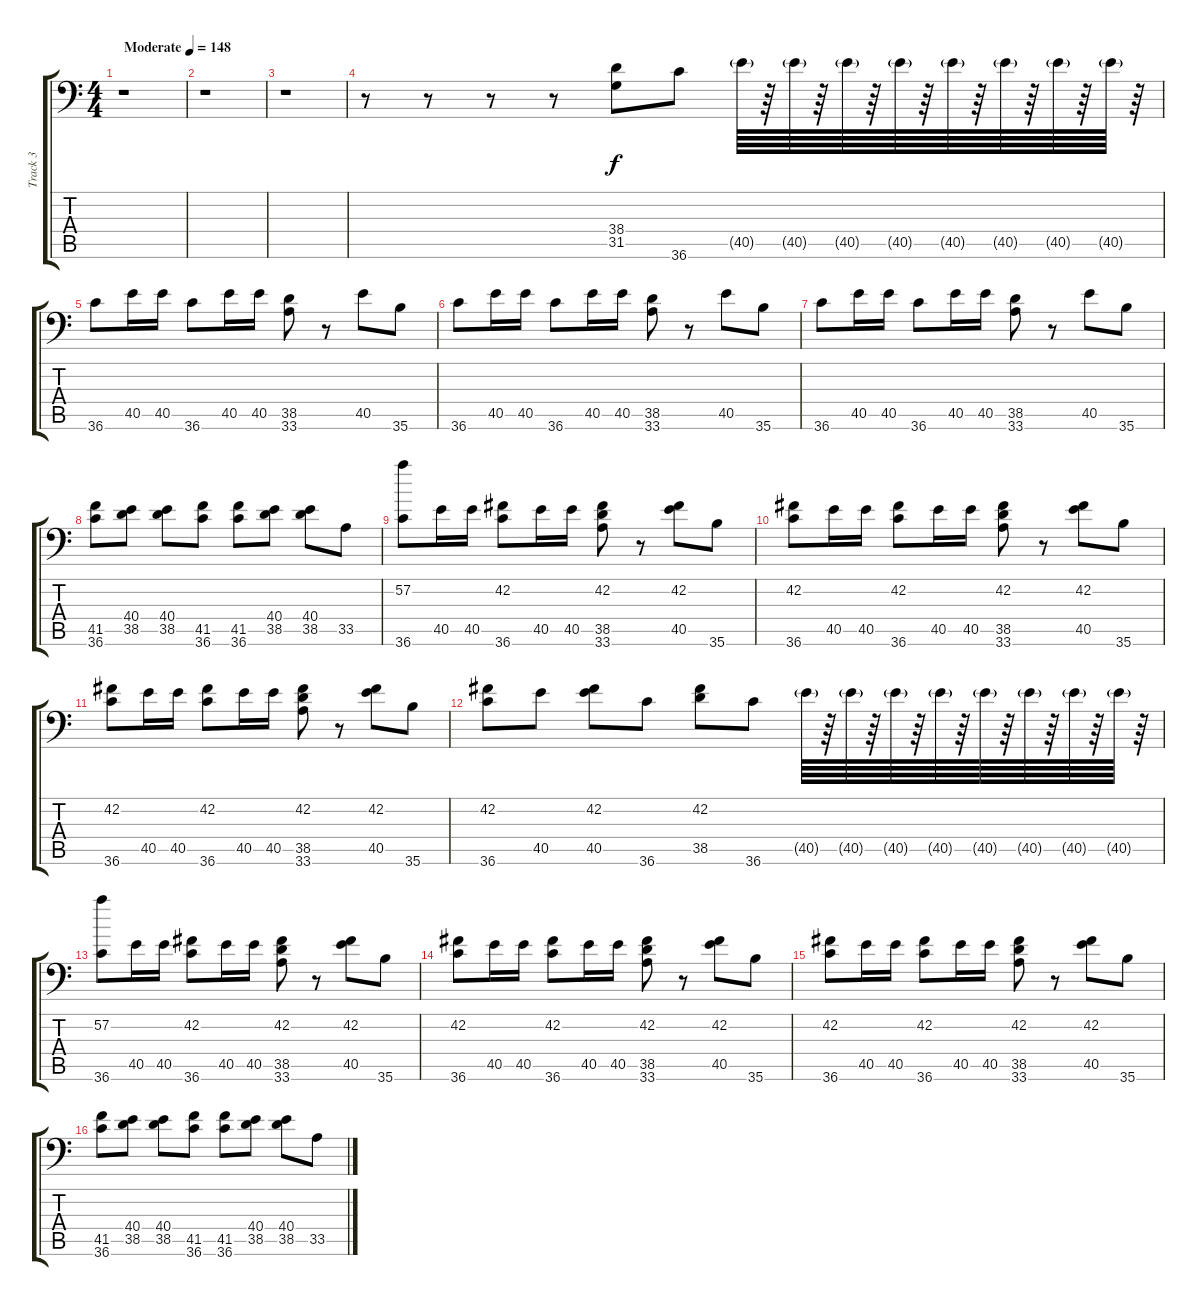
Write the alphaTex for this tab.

\track ("Track 3" "Track 3") {instrument acousticgrandpiano}
\staff {score tabs}
\tuning (C-1 C-1 C-1 C-1 C-1 C-1) {hide}
\ts (4 4)
\tempo (148 "Moderate")
\clef f4
\ks c
r.1{dy f instrument acousticgrandpiano} |
r.1 |
r.1 |
r.8 r.8 r.8 r.8 (38.4 31.5).8 36.6.8 40.5{g}.64 r.64 40.5{g}.64 r.64 40.5{g}.64 r.64 40.5{g}.64 r.64 40.5{g}.64 r.64 40.5{g}.64 r.64 40.5{g}.64 r.64 40.5{g}.64 r.64 |
36.6.8 40.5.16 40.5.16 36.6.8 40.5.16 40.5.16 (38.5 33.6).8 r.8 40.5.8 35.6.8 |
36.6.8 40.5.16 40.5.16 36.6.8 40.5.16 40.5.16 (38.5 33.6).8 r.8 40.5.8 35.6.8 |
36.6.8 40.5.16 40.5.16 36.6.8 40.5.16 40.5.16 (38.5 33.6).8 r.8 40.5.8 35.6.8 |
(41.5 36.6).8 (40.4 38.5).8 (40.4 38.5).8 (41.5 36.6).8 (41.5 36.6).8 (40.4 38.5).8 (40.4 38.5).8 33.5.8 |
(57.2 36.6).8 40.5.16 40.5.16 (42.2 36.6).8 40.5.16 40.5.16 (42.2 38.5 33.6).8 r.8 (42.2 40.5).8 35.6.8 |
(42.2 36.6).8 40.5.16 40.5.16 (42.2 36.6).8 40.5.16 40.5.16 (42.2 38.5 33.6).8 r.8 (42.2 40.5).8 35.6.8 |
(42.2 36.6).8 40.5.16 40.5.16 (42.2 36.6).8 40.5.16 40.5.16 (42.2 38.5 33.6).8 r.8 (42.2 40.5).8 35.6.8 |
(42.2 36.6).8 40.5.8 (42.2 40.5).8 36.6.8 (42.2 38.5).8 36.6.8 40.5{g}.64 r.64 40.5{g}.64 r.64 40.5{g}.64 r.64 40.5{g}.64 r.64 40.5{g}.64 r.64 40.5{g}.64 r.64 40.5{g}.64 r.64 40.5{g}.64 r.64 |
(57.2 36.6).8 40.5.16 40.5.16 (42.2 36.6).8 40.5.16 40.5.16 (42.2 38.5 33.6).8 r.8 (42.2 40.5).8 35.6.8 |
(42.2 36.6).8 40.5.16 40.5.16 (42.2 36.6).8 40.5.16 40.5.16 (42.2 38.5 33.6).8 r.8 (42.2 40.5).8 35.6.8 |
(42.2 36.6).8 40.5.16 40.5.16 (42.2 36.6).8 40.5.16 40.5.16 (42.2 38.5 33.6).8 r.8 (42.2 40.5).8 35.6.8 |
(41.5 36.6).8 (40.4 38.5).8 (40.4 38.5).8 (41.5 36.6).8 (41.5 36.6).8 (40.4 38.5).8 (40.4 38.5).8 33.5.8
